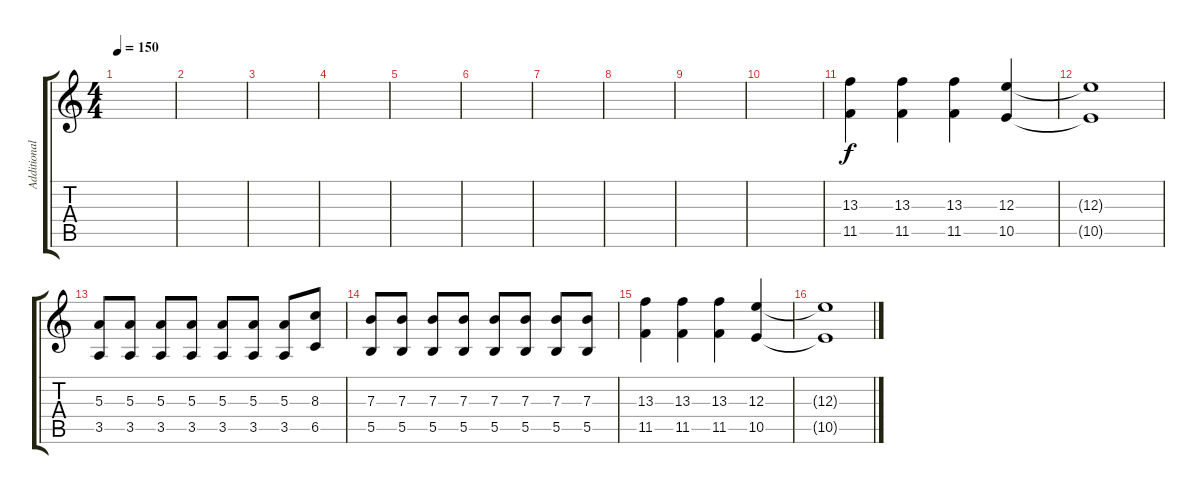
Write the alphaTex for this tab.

\track ("Additional Guitar" "Additional") {instrument distortionguitar}
\staff {score tabs}
\tuning (Db4 Ab3 E3 B2 Gb2 B1) {hide}
\ts (4 4)
\tempo 150
\clef g2
\ks c
|
|
|
|
|
|
|
|
|
|
(13.3 11.5).4{volume 8} (13.3 11.5).4 (13.3 11.5).4 (12.3 10.5).4 |
(12.3{t} 10.5{t}).1 |
(5.3 3.5).8 (5.3 3.5).8 (5.3 3.5).8 (5.3 3.5).8 (5.3 3.5).8 (5.3 3.5).8 (5.3 3.5).8 (8.3 6.5).8 |
(7.3 5.5).8 (7.3 5.5).8 (7.3 5.5).8 (7.3 5.5).8 (7.3 5.5).8 (7.3 5.5).8 (7.3 5.5).8 (7.3 5.5).8 |
(13.3 11.5).4 (13.3 11.5).4 (13.3 11.5).4 (12.3 10.5).4 |
(12.3{t} 10.5{t}).1
